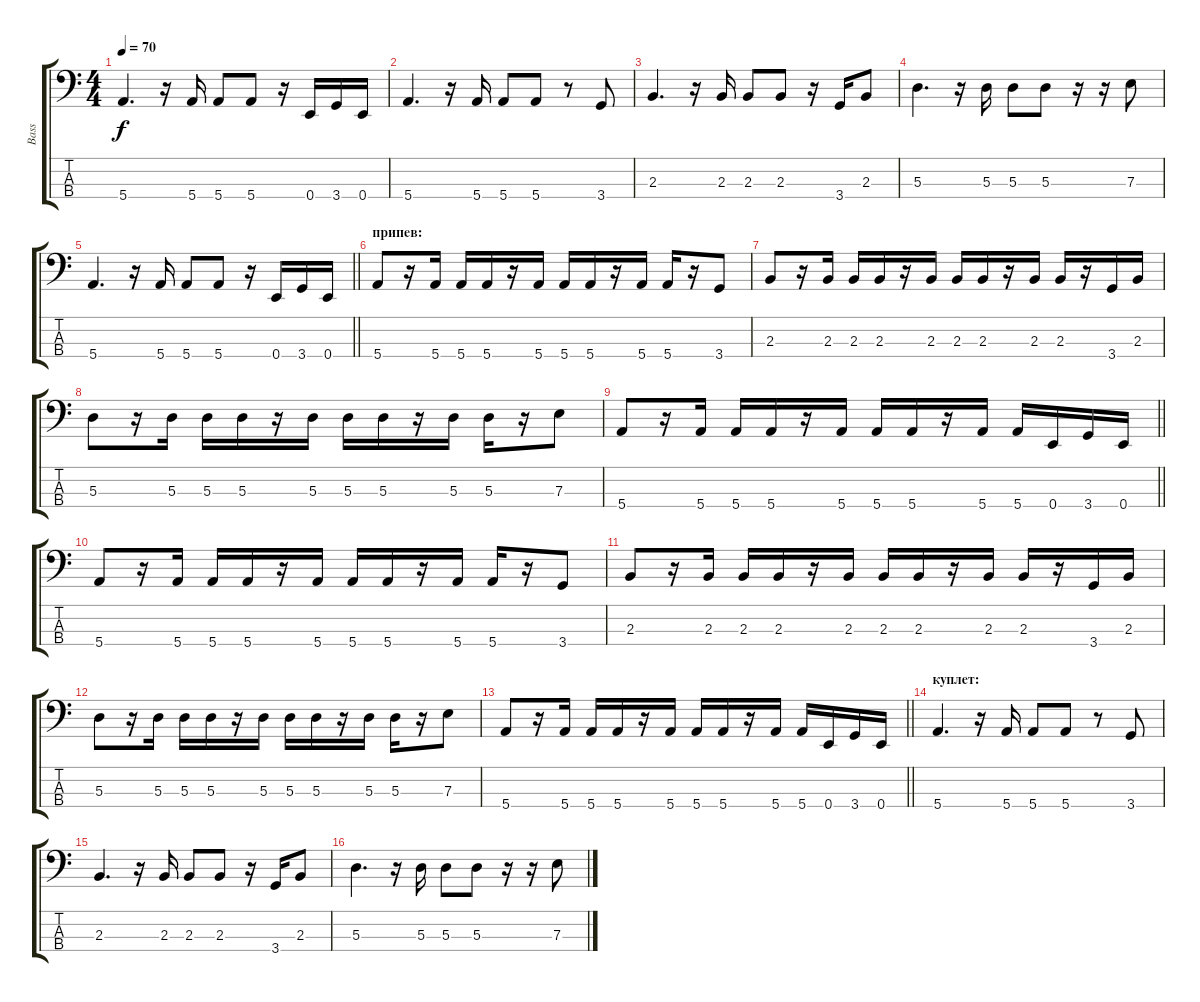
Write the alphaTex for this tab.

\track ("Bass" "Bass") {instrument electricbassfinger}
\staff {score tabs}
\tuning (G2 D2 A1 E1) {hide}
\ts (4 4)
\tempo 70
\clef f4
\ks c
5.4.4{d dy f} r.16 5.4.16 5.4.8 5.4.8 r.16 0.4.16 3.4.16 0.4.16 |
5.4.4{d} r.16 5.4.16 5.4.8 5.4.8 r.8 3.4.8 |
2.3.4{d} r.16 2.3.16 2.3.8 2.3.8 r.16 3.4.16 2.3.8 |
5.3.4{d} r.16 5.3.16 5.3.8 5.3.8 r.16 r.16 7.3.8 |
\barLineRight lightlight
5.4.4{d} r.16 5.4.16 5.4.8 5.4.8 r.16 0.4.16 3.4.16 0.4.16 |
\section ("" "припев:")
5.4.8 r.16 5.4.16 5.4.16 5.4.16 r.16 5.4.16 5.4.16 5.4.16 r.16 5.4.16 5.4.16 r.16 3.4.8 |
2.3.8 r.16 2.3.16 2.3.16 2.3.16 r.16 2.3.16 2.3.16 2.3.16 r.16 2.3.16 2.3.16 r.16 3.4.16 2.3.16 |
5.3.8 r.16 5.3.16 5.3.16 5.3.16 r.16 5.3.16 5.3.16 5.3.16 r.16 5.3.16 5.3.16 r.16 7.3.8 |
\barLineRight lightlight
5.4.8 r.16 5.4.16 5.4.16 5.4.16 r.16 5.4.16 5.4.16 5.4.16 r.16 5.4.16 5.4.16 0.4.16 3.4.16 0.4.16 |
5.4.8 r.16 5.4.16 5.4.16 5.4.16 r.16 5.4.16 5.4.16 5.4.16 r.16 5.4.16 5.4.16 r.16 3.4.8 |
2.3.8 r.16 2.3.16 2.3.16 2.3.16 r.16 2.3.16 2.3.16 2.3.16 r.16 2.3.16 2.3.16 r.16 3.4.16 2.3.16 |
5.3.8 r.16 5.3.16 5.3.16 5.3.16 r.16 5.3.16 5.3.16 5.3.16 r.16 5.3.16 5.3.16 r.16 7.3.8 |
\barLineRight lightlight
5.4.8 r.16 5.4.16 5.4.16 5.4.16 r.16 5.4.16 5.4.16 5.4.16 r.16 5.4.16 5.4.16 0.4.16 3.4.16 0.4.16 |
\section ("" "куплет:")
5.4.4{d} r.16 5.4.16 5.4.8 5.4.8 r.8 3.4.8 |
2.3.4{d} r.16 2.3.16 2.3.8 2.3.8 r.16 3.4.16 2.3.8 |
5.3.4{d} r.16 5.3.16 5.3.8 5.3.8 r.16 r.16 7.3.8
